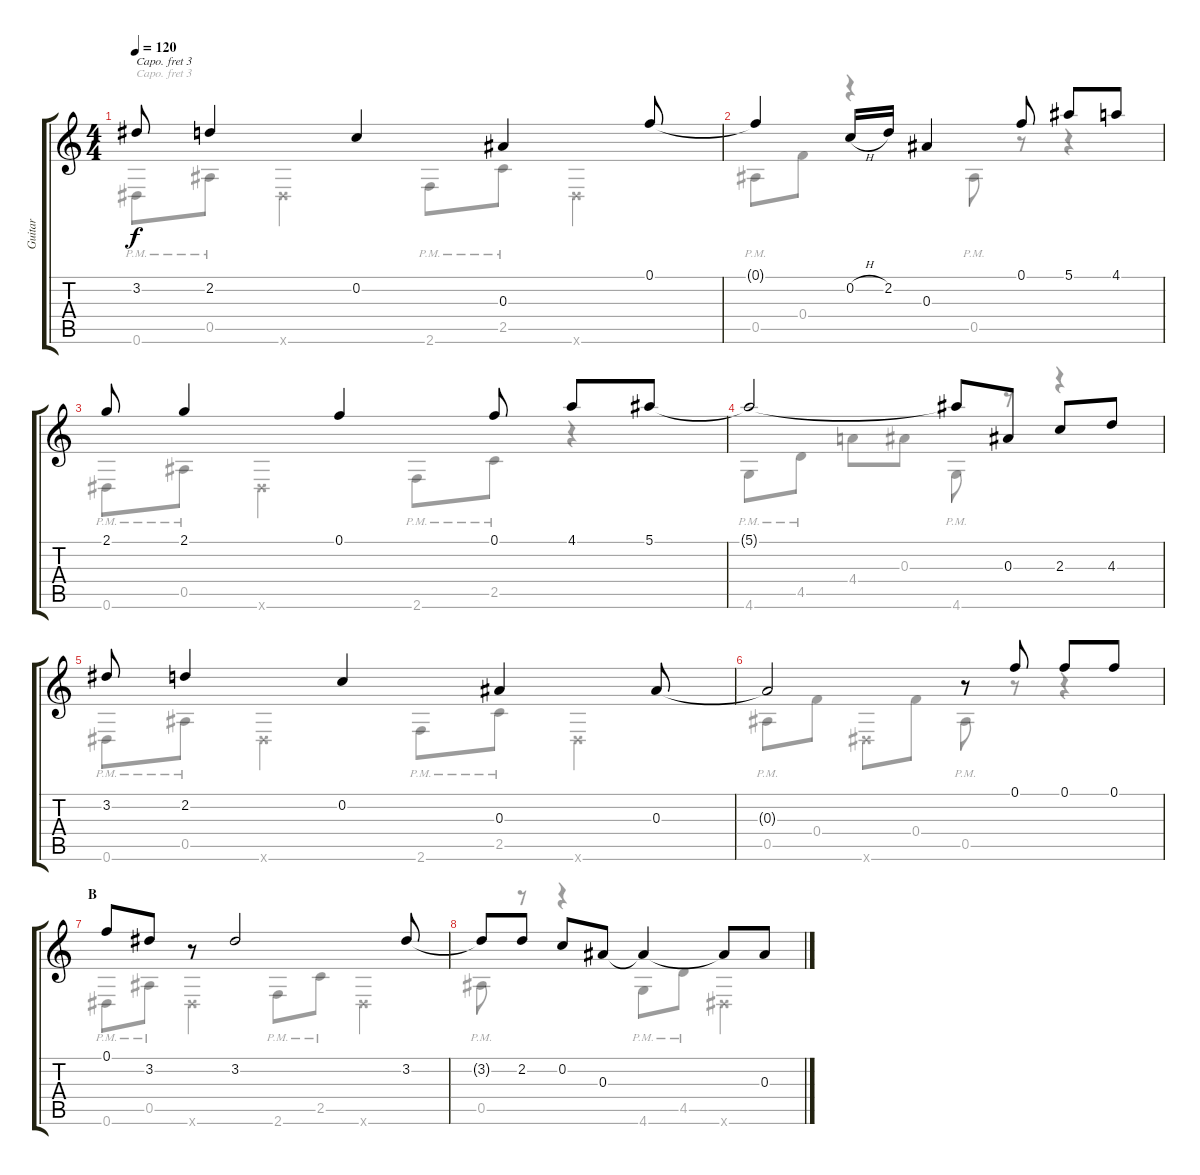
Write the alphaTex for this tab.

\track ("Guitar" "Guitar") {instrument acousticguitarsteel}
\staff {score tabs}
\capo 3
\tuning (D4 A3 G3 D3 G2 C2) {hide}
\voice
\ts (4 4)
\tempo 120
\clef g2
\ks c
3.2.8{dy f} 2.2.4 0.2.4 0.3.4 0.1.8 |
0.1{t}.4 0.2{h}.16 2.2.16 0.3.4 0.1.8 5.1.8 4.1.8 |
2.1.8 2.1.4 0.1.4 0.1.8 4.1.8 5.1.8 |
5.1{t}.2 5.1{t}.8 0.3.8 2.3.8 4.3.8 |
3.2.8 2.2.4 0.2.4 0.3.4 0.3.8 |
0.3{t}.2 r.8 0.1.8 0.1.8 0.1.8 |
\section ("" "B")
0.1.8 3.2.8 r.8 3.2.2 3.2.8 |
3.2{t}.8 2.2.8 0.2.8 0.3.8 0.3{t}.4 0.3{t}.8 0.3.8
\voice
\clef g2
\ottava regular
\simile none
\ks c
0.6{pm}.8{dy f} 0.5{pm}.8 0.6{x}.4 2.6{pm}.8 2.5{pm}.8 0.6{x}.4 |
0.5{pm}.8 0.4.8 r.4 0.5{pm}.8 r.8 r.4 |
0.6{pm}.8 0.5{pm}.8 0.6{x}.4 2.6{pm}.8 2.5{pm}.8 r.4 |
4.6{pm}.8 4.5{pm}.8 4.4.8 0.3.8 4.6{pm}.8 r.8 r.4 |
0.6{pm}.8 0.5{pm}.8 0.6{x}.4 2.6{pm}.8 2.5{pm}.8 0.6{x}.4 |
0.5{pm}.8 0.4.8 0.6{x}.8 0.4.8 0.5{pm}.8 r.8 r.4 |
0.6{pm}.8 0.5{pm}.8 0.6{x}.4 2.6{pm}.8 2.5{pm}.8 0.6{x}.4 |
0.5{pm}.8 r.8 r.4 4.6{pm}.8 4.5{pm}.8 0.6{x}.4
